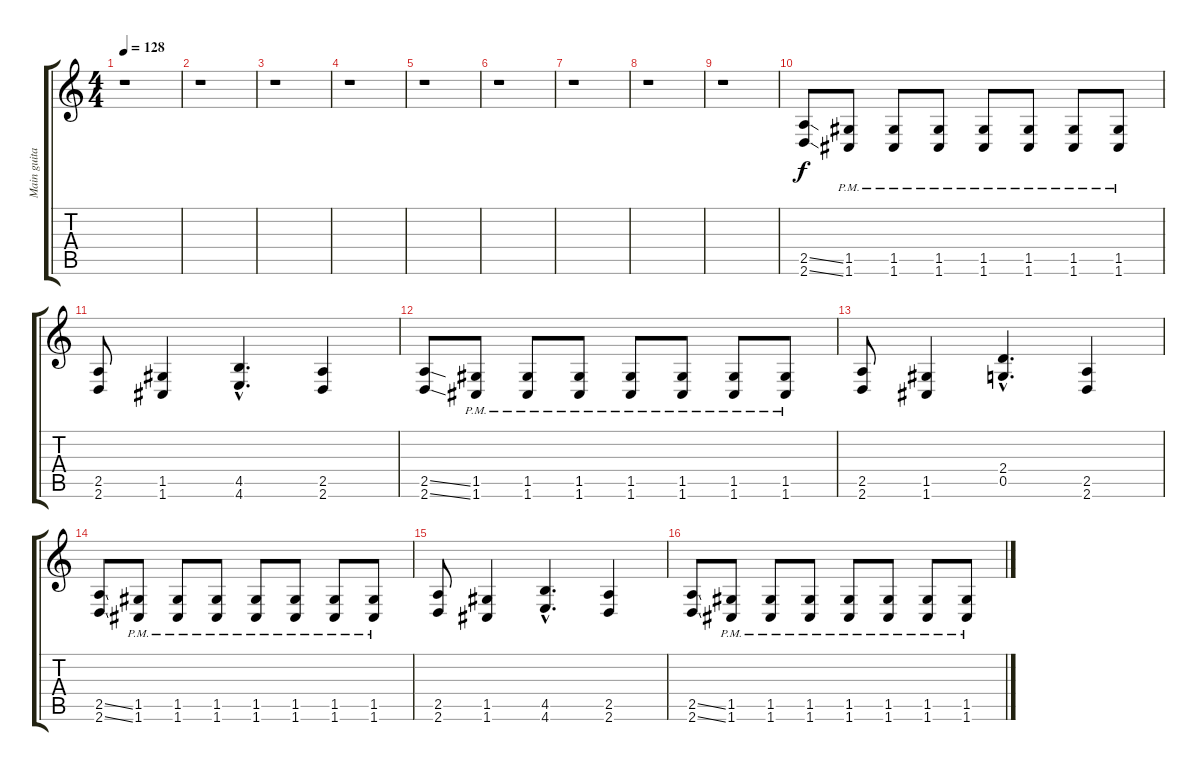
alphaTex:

\track ("Main guitar" "Main guita") {instrument distortionguitar}
\staff {score tabs}
\tuning (D4 A3 F3 C3 G2 C2) {hide}
\ts (4 4)
\tempo 128
\clef g2
\ks c
r.1{dy f} |
r.1 |
r.1 |
r.1 |
r.1 |
r.1 |
r.1 |
r.1 |
r.1 |
(2.5{ss} 2.6{ss}).8 (1.5{pm} 1.6{pm}).8 (1.5{pm} 1.6{pm}).8 (1.5{pm} 1.6{pm}).8 (1.5{pm} 1.6{pm}).8 (1.5{pm} 1.6{pm}).8 (1.5{pm} 1.6{pm}).8 (1.5{pm} 1.6{pm}).8 |
(2.5 2.6).8 (1.5 1.6).4 (4.5{hac} 4.6{hac}).4{d} (2.5 2.6).4 |
(2.5{ss} 2.6{ss}).8 (1.5{pm} 1.6{pm}).8 (1.5{pm} 1.6{pm}).8 (1.5{pm} 1.6{pm}).8 (1.5{pm} 1.6{pm}).8 (1.5{pm} 1.6{pm}).8 (1.5{pm} 1.6{pm}).8 (1.5{pm} 1.6{pm}).8 |
(2.5 2.6).8 (1.5 1.6).4 (2.4{hac} 0.5{hac}).4{d} (2.5 2.6).4 |
(2.5{ss} 2.6{ss}).8 (1.5{pm} 1.6{pm}).8 (1.5{pm} 1.6{pm}).8 (1.5{pm} 1.6{pm}).8 (1.5{pm} 1.6{pm}).8 (1.5{pm} 1.6{pm}).8 (1.5{pm} 1.6{pm}).8 (1.5{pm} 1.6{pm}).8 |
(2.5 2.6).8 (1.5 1.6).4 (4.5{hac} 4.6{hac}).4{d} (2.5 2.6).4 |
(2.5{ss} 2.6{ss}).8 (1.5{pm} 1.6{pm}).8 (1.5{pm} 1.6{pm}).8 (1.5{pm} 1.6{pm}).8 (1.5{pm} 1.6{pm}).8 (1.5{pm} 1.6{pm}).8 (1.5{pm} 1.6{pm}).8 (1.5{pm} 1.6{pm}).8
